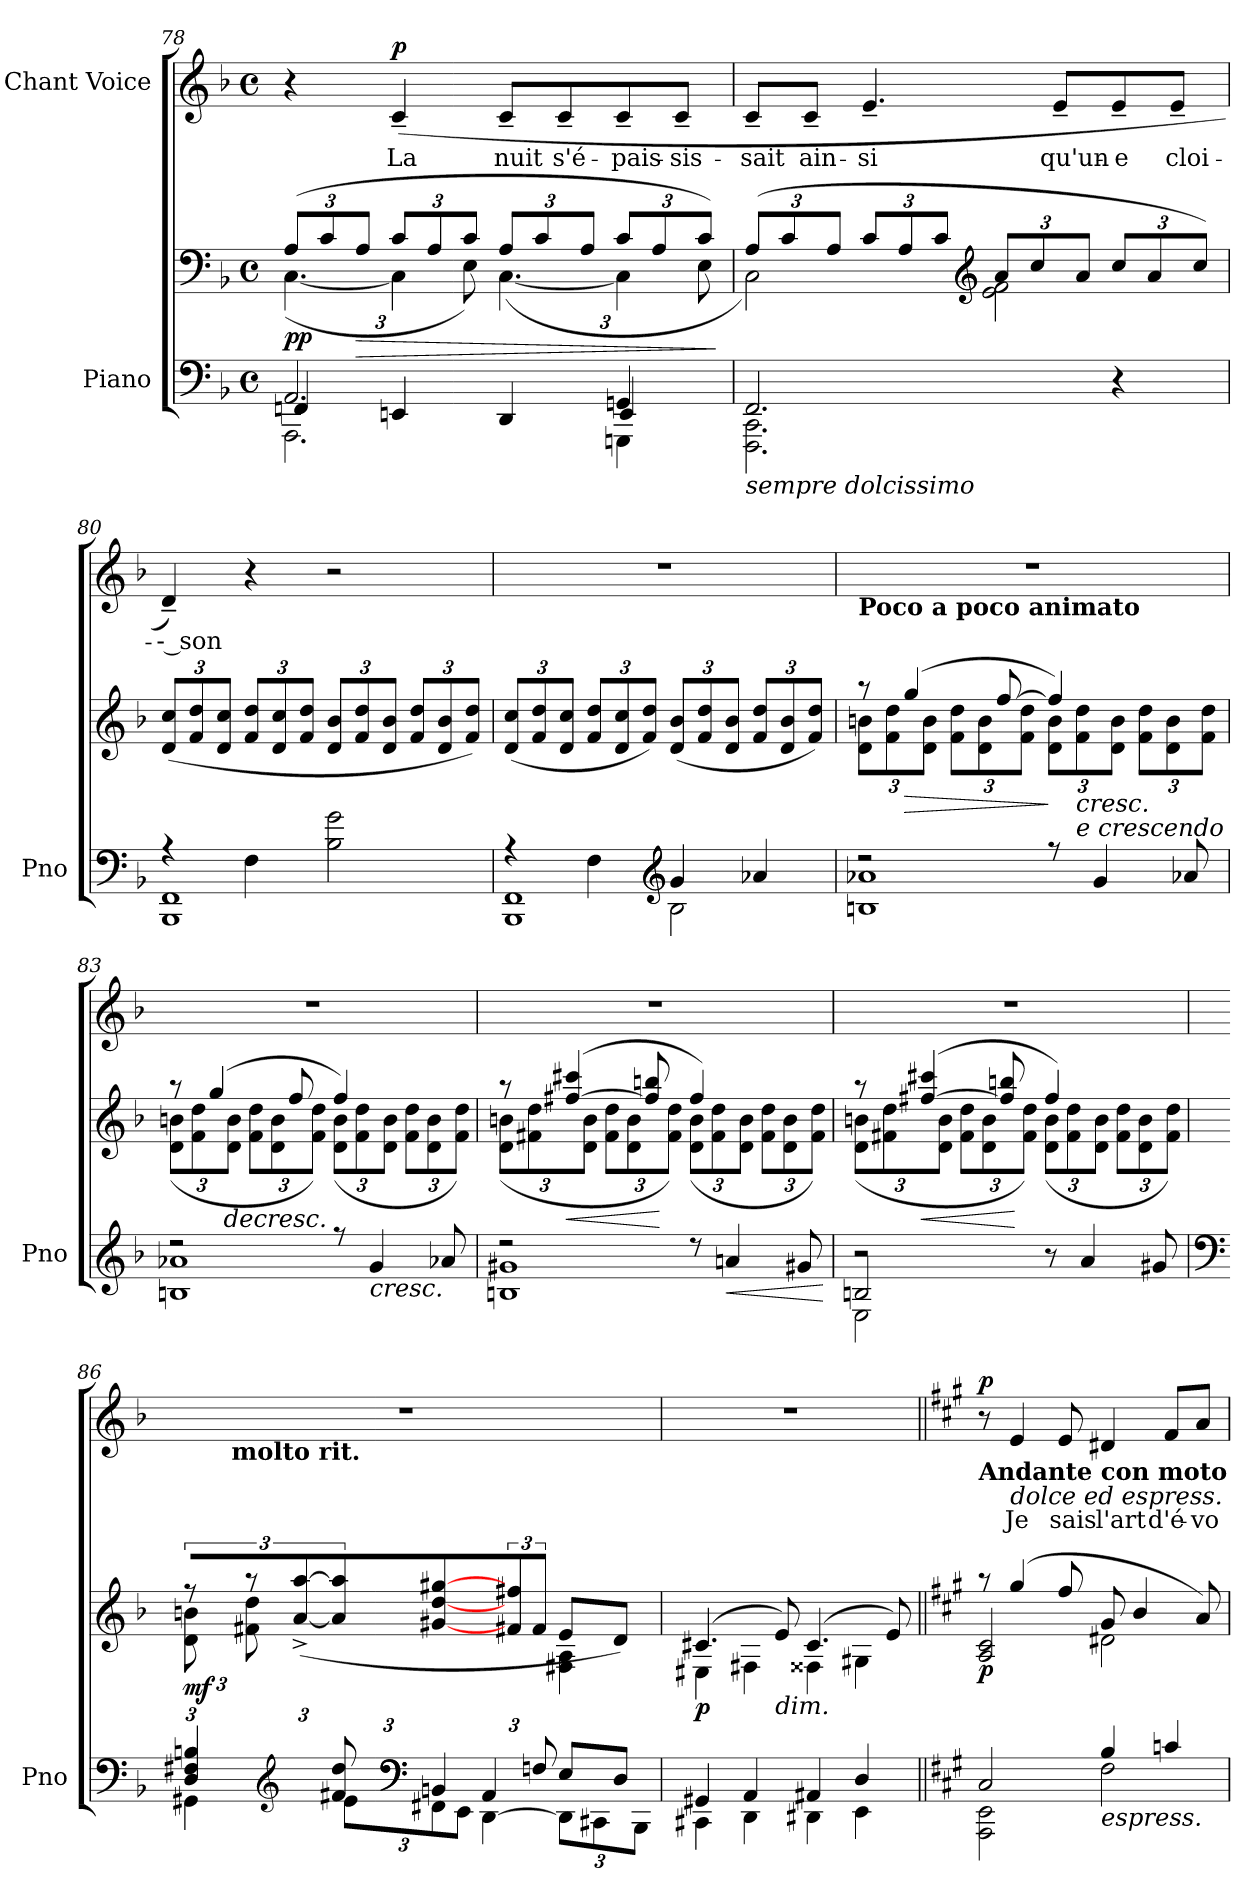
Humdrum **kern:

**kern	**kern	**dynam	**kern	**text	**dynam
*part2	*part2	*part2	*part1	*part1	*part1
*staff3	*staff2	*staff2/3	*staff1	*staff1	*staff1
*I"Piano	*	*	*I"Chant Voice	*	*
*I'Pno	*	*	*	*	*
*clefF4	*clefF4	*	*clefG2	*	*
*k[b-]	*k[b-]	*	*k[b-]	*	*
*M4/4	*M4/4	*	*M4/4	*	*
*met(c)	*met(c)	*	*met(c)	*	*
=78	=78	=78	=78	=78	=78
*^	*	*	*	*	*
*	*^	*	*	*	*	*
*	*	*	*Xbrackettup	*	*	*	*
*	*	*	*^	*	*	*	*
!	!	!	!	!	!LO:DY:b	!	!	!
2.AA/	4FFn/	2.AAA\	(12A/L	([6.C\	pp	4r	.	.
.	.	.	12c/	.	.	.	.	.
!	!	!	!	!	!LO:HP:b	!	!	!
.	.	.	12A/J	.	>	.	.	.
!	!	!	!	!	!	!	!LO:LY:b	!LO:DY:b
.	4EEn/	.	12c/L	6C\]	.	(4c~/	La	p
.	.	.	12A/	.	.	.	.	.
.	.	.	12c/J	12E\)	.	.	.	.
!	!	!	!	!	!	!	!LO:LY:b	!
.	4DD/	.	12A/L	([6.C\	.	8c~/L	nuit	.
.	.	.	12c/	.	.	.	.	.
!	!	!	!	!	!	!	!LO:LY:b	!
.	.	.	.	.	.	8c~/	s'é-	.
.	.	.	12A/J	.	.	.	.	.
!	!	!	!	!	!	!	!LO:LY:b	!
4GGn/	4EE/	4GGGn\	12c/L	6C\]	.	8c~/	-pais-	.
.	.	.	12A/	.	.	.	.	.
!	!	!	!	!	!	!	!LO:LY:b	!
.	.	.	.	.	.	8c~/J	-sis-	.
.	.	.	12c/J)	12E\	.	.	.	.
*v	*v	*v	*	*	*	*	*	*
*	*v	*v	*	*	*	*
.	.	]	.	.	.
!!LO:LB:g=z
=79	=79	=79	=79	=79	=79
*^	*^	*	*	*	*
!LO:TX:b:i:t=sempre dolcissimo	!	!	!	!	!	!	!
!	!	!	!	!	!	!LO:LY:b	!
2.FF/	2.FFF\ 2.CC\	(12A/L	2C\)	.	8c~/L	-sait	.
.	.	12c/	.	.	.	.	.
!	!	!	!	!	!	!LO:LY:b	!
.	.	.	.	.	8c~/J	ain-	.
.	.	12A/J	.	.	.	.	.
!	!	!	!	!	!	!LO:LY:b	!
.	.	12c/L	.	.	4.e~/	-si	.
.	.	12A/	.	.	.	.	.
.	.	12c/J	.	.	.	.	.
*	*	*clefG2	*	*	*	*	*
.	.	12a/L	2e\ 2f\	.	.	.	.
.	.	12cc/	.	.	.	.	.
!	!	!	!	!	!	!LO:LY:b	!
.	.	.	.	.	8e~/L	qu'un-	.
.	.	12a/J	.	.	.	.	.
!	!	!	!	!	!	!LO:LY:b	!
4r	4ryy	12cc/L	.	.	8e~/	-e	.
.	.	12a/	.	.	.	.	.
!	!	!	!	!	!	!LO:LY:b	!
.	.	.	.	.	8e~/J	cloi-	.
.	.	12cc/J)	.	.	.	.	.
*	*	*v	*v	*	*	*	*
!!LO:PB:g=z
=80	=80	=80	=80	=80	=80	=80
!	!	!	!	!	!LO:LY:b	!
4r	1BBB- 1FF	(12d/ 12cc/L	.	4d~/)	-- son	.
.	.	12f/ 12dd/	.	.	.	.
.	.	12d/ 12cc/J	.	.	.	.
4F\	.	12f/ 12dd/L	.	4r	.	.
.	.	12d/ 12cc/	.	.	.	.
.	.	12f/ 12dd/J	.	.	.	.
2B-\ 2g\	.	12d/ 12b-/L	.	2r	.	.
.	.	12f/ 12dd/	.	.	.	.
.	.	12d/ 12b-/J	.	.	.	.
.	.	12f/ 12dd/L	.	.	.	.
.	.	12d/ 12b-/	.	.	.	.
.	.	12f/ 12dd/J)	.	.	.	.
=81	=81	=81	=81	=81	=81	=81
*	*^	*	*	*	*	*
4r	2ryy	1BBB- 1FF	(12d/ 12cc/L	.	1r	.	.
.	.	.	12f/ 12dd/	.	.	.	.
.	.	.	12d/ 12cc/J	.	.	.	.
4F\	.	.	12f/ 12dd/L	.	.	.	.
.	.	.	12d/ 12cc/	.	.	.	.
.	.	.	12f/ 12dd/J)	.	.	.	.
*clefG2	*	*	*	*	*	*	*
4g/	2B-\	.	(12d/ 12b-/L	.	.	.	.
.	.	.	12f/ 12dd/	.	.	.	.
.	.	.	12d/ 12b-/J	.	.	.	.
4a-X/	.	.	12f/ 12dd/L	.	.	.	.
.	.	.	12d/ 12b-/	.	.	.	.
.	.	.	12f/ 12dd/J)	.	.	.	.
*	*v	*v	*	*	*	*	*
=82	=82	=82	=82	=82	=82	=82
*	*	*^	*	*	*	*
!	!	!	!	!	!LO:TX:b:B:t=Poco a poco animato	!	!
2r	1Bn 1a-X	8r	12d\ 12bn\L	.	1r	.	.
.	.	.	12f\ 12dd\	.	.	.	.
!	!	!	!	!LO:HP:b	!	!	!
.	.	(4gg/	.	>	.	.	.
.	.	.	12d\ 12b\J	.	.	.	.
.	.	.	12f\ 12dd\L	.	.	.	.
.	.	.	12d\ 12b\	.	.	.	.
.	.	[8ff/	.	.	.	.	.
.	.	.	12f\ 12dd\J	.	.	.	.
8r	.	4ff/])	12d\ 12b\L	]	.	.	.
!	!	!	!LO:TX:b:i:t=e crescendo	!	!	!	!
!	!	!	!	!LO:HP:b	!	!	!
.	.	.	12f\ 12dd\	<	.	.	.
4g/	.	.	.	.	.	.	.
.	.	.	12d\ 12b\J	.	.	.	.
.	.	4ryy	12f\ 12dd\L	.	.	.	.
.	.	.	12d\ 12b\	.	.	.	.
8a-X/	.	.	.	.	.	.	.
.	.	.	12f\ 12dd\J	.	.	.	.
!!LO:PB:g=z
=83	=83	=83	=83	=83	=83	=83	=83
2r	1Bn 1a-X	8r	(12d\ 12bn\L	.	1r	.	.
.	.	.	12f\ 12dd\	.	.	.	.
.	.	(4gg/	.	.	.	.	.
!	!	!	!	!LO:HP:b	!	!	!
.	.	.	12d\ 12b\J	>	.	.	.
.	.	.	12f\ 12dd\L	.	.	.	.
.	.	.	12d\ 12b\	.	.	.	.
.	.	8ff/	.	.	.	.	.
.	.	.	12f\ 12dd\J)	.	.	.	.
8r	.	4ff/)	(12d\ 12b\L	.	.	.	.
.	.	.	12f\ 12dd\	[	.	.	.
!	!	!	!	!LO:HP:b=2	!	!	!
4g/	.	.	.	<	.	.	.
.	.	.	12d\ 12b\J	.	.	.	.
.	.	4ryy	12f\ 12dd\L	.	.	.	.
.	.	.	12d\ 12b\	.	.	.	.
8a-X/	.	.	.	.	.	.	.
.	.	.	12f\ 12dd\J)	.	.	.	.
*v	*v	*	*	*	*	*	*
*	*v	*v	*	*	*	*
.	.	]	.	.	.
=84	=84	=84	=84	=84	=84
*^	*^	*	*	*	*
2r	1Bn 1g#X	8r	(12d\ 12bn\L	.	1r	.	.
.	.	.	12f#X\ 12dd\	.	.	.	.
!	!	!	!	!LO:HP:b	!	!	!
.	.	([4ff#X/ 4ccc#X/	.	<	.	.	.
.	.	.	12d\ 12b\J	.	.	.	.
.	.	.	12f#\ 12dd\L	.	.	.	.
.	.	.	12d\ 12b\	.	.	.	.
.	.	8ff#/] 8bbn/	.	.	.	.	.
.	.	.	12f#\ 12dd\J)	[	.	.	.
8r	.	4ff#/)	(12d\ 12b\L	.	.	.	.
.	.	.	12f#\ 12dd\	.	.	.	.
!	!	!	!	!LO:HP:b=2	!	!	!
4an/	.	.	.	<	.	.	.
.	.	.	12d\ 12b\J	.	.	.	.
.	.	4ryy	12f#\ 12dd\L	.	.	.	.
.	.	.	12d\ 12b\	.	.	.	.
8g#X/	.	.	.	.	.	.	.
.	.	.	12f#\ 12dd\J)	.	.	.	.
*v	*v	*	*	*	*	*	*
*	*v	*v	*	*	*	*
.	.	[	.	.	.
=85	=85	=85	=85	=85	=85
*^	*^	*	*	*	*
*	*^	*	*	*	*	*	*
2r	2Bn/	2E\	8r	(12d\ 12bn\L	.	1r	.	.
.	.	.	.	12f#X\ 12dd\	.	.	.	.
!	!	!	!	!	!LO:HP:b	!	!	!
.	.	.	([4ff#X/ 4ccc#X/	.	<	.	.	.
.	.	.	.	12d\ 12b\J	.	.	.	.
.	.	.	.	12f#\ 12dd\L	.	.	.	.
.	.	.	.	12d\ 12b\	.	.	.	.
.	.	.	8ff#/] 8bbn/	.	.	.	.	.
.	.	.	.	12f#\ 12dd\J)	[	.	.	.
8r	2ryy	2ryy	4ff#/)	(12d\ 12b\L	.	.	.	.
.	.	.	.	12f#\ 12dd\	.	.	.	.
4a/	.	.	.	.	.	.	.	.
.	.	.	.	12d\ 12b\J	.	.	.	.
.	.	.	4ryy	12f#\ 12dd\L	.	.	.	.
.	.	.	.	12d\ 12b\	.	.	.	.
8g#X/	.	.	.	.	.	.	.	.
.	.	.	.	12f#\ 12dd\J)	.	.	.	.
!!LO:LB:g=z
=86	=86	=86	=86	=86	=86	=86	=86	=86
*clefF4	*	*	*	*	*	*	*	*
*	*Xbrackettup	*	*brackettup	*Xbrackettup	*	*	*	*
!	!	!	!	!	!LO:DY:b	!	!	!
*	*	*	*	*	*	*^	*	*
6ryy	6D/ 6F#X/ 6Bn/	4GG#X\	12r	12d\ 12bn\L	mf	1r	12ryy	.	.
!	!	!	!	!	!	!	!LO:TX:b:B:t=molto rit.	!	!
.	.	.	12r	12f#X\ 12dd\	.	.	3%2ryy	.	.
*clefG2	*	*	*	*	*	*	*	*	*
12d/ 12bn/J	12ryy	.	([12a/^ [12aa/^	12ryy	.	.	.	.	.
2.ryy	12f#X/ 12dd/	12e\L	12a/] 12aa/]	4ryy	.	.	.	.	.
*clefF4	*	*	*	*	*	*	*	*	*
.	6BBn/	12FF#X\	[4g#X/ [4dd/ [4gg#X/	.	.	.	.	.	.
.	.	12EE\J	.	.	.	.	.	.	.
.	6AA/	[4DD\	.	4ryy	.	.	.	.	.
.	.	.	12f#X/ 12ff#X/	.	.	.	.	.	.
.	12Fn/	.	12f#/J	.	[	.	.	.	.
.	8E/L	12DD\L]	8e/L	4F#X\ 4A\	.	.	6.ryy	.	.
.	.	12CC#X\	.	.	.	.	.	.	.
.	8D/J	.	8d/J)	.	.	.	.	.	.
.	.	12BBB-\J	.	.	.	.	.	.	.
=87	=87	=87	=87	=87	=87	=87	=87	=87	=87
!	!	!	!	!	!LO:DY:b	!	!	!	!
*	*v	*v	*	*	*	*v	*v	*	*
4GG#X/	4CC#X\	(4.c#X/	4E#X\	p	1r	.	.
4AA/	4DD\	.	4F#X\	.	.	.	.
!	!	!LO:TX:b:i:t=dim.	!	!	!	!	!
.	.	8e/)	.	.	.	.	.
4AA#X/	4DD#X\	(4.c#/	4F##X\	.	.	.	.
4D/	4EE\	.	4G#X\	.	.	.	.
.	.	8e/)	.	.	.	.	.
=88||	=88||	=88||	=88||	=88||	=88||	=88||	=88||
*k[f#c#g#]	*	*k[f#c#g#]	*	*	*k[f#c#g#]	*	*
!	!	!	!	!	!LO:TX:b:B:t=Andante con moto	!	!
!	!	!	!	!LO:DY:b	!	!	!LO:DY:b
2C#/	2AAA\ 2EE\	8r	2A/ 2c#/	p	8r	.	p
!	!	!	!	!	!LO:TX:b:i:t=dolce  ed  espress.	!	!
!	!	!	!	!	!	!LO:LY:b	!
.	.	(4gg#/	.	.	4e/	Je	.
!	!	!	!	!	!	!LO:LY:b	!
.	.	8ff#/	.	.	8e/	sais	.
!LO:TX:b:i:t=espress.	!	!	!	!	!	!	!
!	!	!	!	!	!	!LO:LY:b	!
4B/	2F#\	8g#/	2d#X\	.	4d#X/	l'art	.
.	.	4b/	.	.	.	.	.
!	!	!	!	!	!	!LO:LY:b	!
4cn/	.	.	.	.	8f#/L	d'é-	.
!	!	!	!	!	!	!LO:LY:b	!
.	.	8a/)	.	.	8a/J	-vo-	.
*v	*v	*	*	*	*	*	*
*	*v	*v	*	*	*	*
=	=	=	=	=	=
*-	*-	*-	*-	*-	*-
